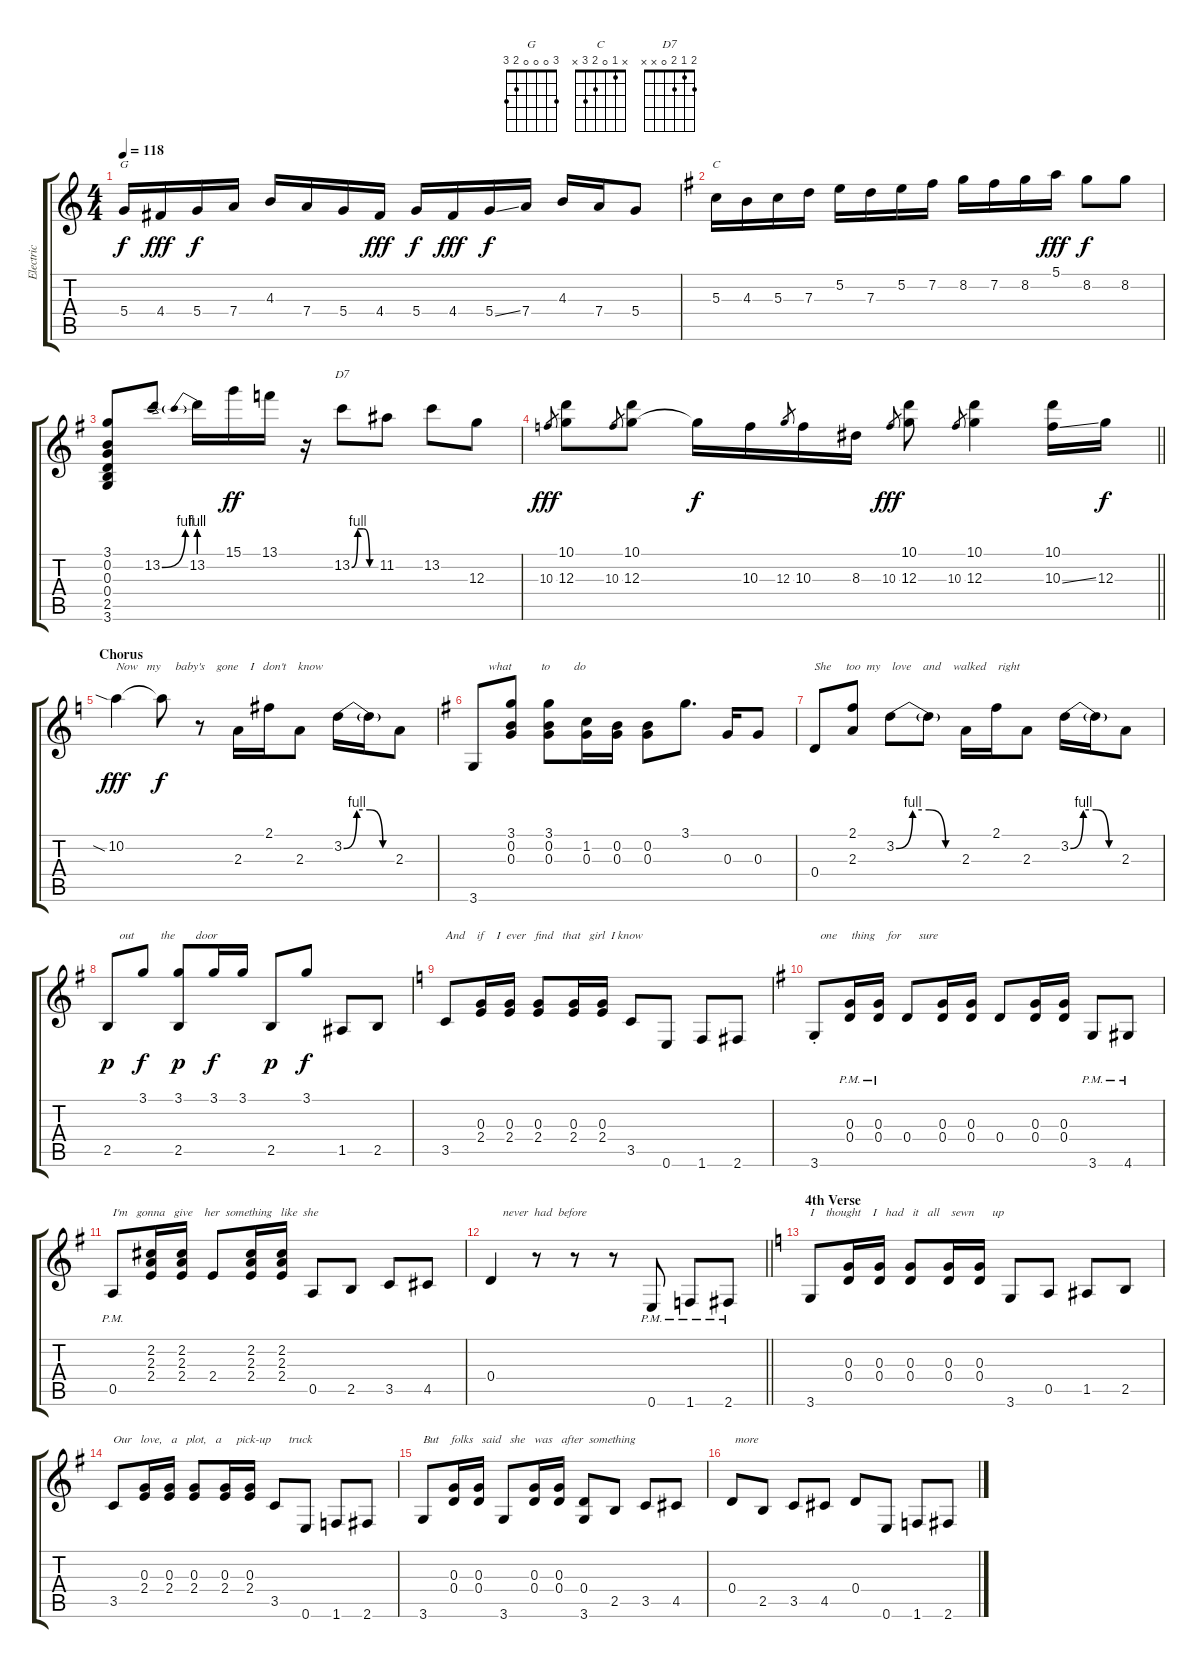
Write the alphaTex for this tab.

\track ("Electric" "Electric") {instrument electricguitarclean}
\staff {score tabs}
\tuning (E4 B3 G3 D3 A2 E2) {hide}
\chord ("G" 3 0 0 0 2 3)
\chord ("C" x 1 0 2 3 x)
\chord ("D7" 2 1 2 0 x x)
\ts (4 4)
\tempo 118
\clef g2
\ks c
5.4.16{ch "G" dy f} 4.4.16{dy fff} 5.4.16{dy f} 7.4.16 4.3.16 7.4.16 5.4.16 4.4.16{dy fff} 5.4.16{dy f} 4.4.16{dy fff} 5.4{ss}.16{dy f} 7.4.16 4.3.16 7.4.16 5.4.8 |
\ks g
5.3.16{ch "C"} 4.3.16 5.3.16 7.3.16 5.2.16 7.3.16 5.2.16 7.2.16 8.2.16 7.2.16 8.2.16 5.1.16{dy fff} 8.2.8{dy f} 8.2.8 |
(3.1 0.2 0.3 0.4 2.5 3.6).8 13.2{be (bend 0 0 60 4)}.8 13.2{be (prebend 0 4 60 4)}.16 15.1.16{dy ff} 13.1.16 r.16 13.2{be (custom 0 0 15 4 30 4 45 0 60 0)}.8{ch "D7"} 11.2.8 13.2.8 12.3.8 |
\barLineRight lightlight
10.3.8{gr dy fff} (10.1 12.3).8 10.3.8{gr} (10.1 12.3).8 12.3{t}.16{dy f} 10.3.16 12.3.8{gr} 10.3.16 8.3.16 10.3.8{gr dy fff} (10.1 12.3).8 10.3.8{gr} (10.1 12.3).4 (10.1 10.3{ss}).16 12.3.16{dy f} |
\section ("" "Chorus")
\ks c
10.2{sia}.4{txt "Now   my     baby's    gone    I   don't    know  " dy fff} 10.2{t}.8{dy f} r.8 2.3.16 2.1.16 2.3.8 3.2{be (custom 0 0 15 4 30 4 45 0 60 0)}.16 3.2{t}.16 2.3.8 |
\ks g
3.6.8{txt "     what          to        do"} (3.1 0.2 0.3).8 (3.1 0.2 0.3).8 (1.2 0.3).16 (0.2 0.3).16 (0.2 0.3).8 3.1.8{d} 0.3.16 0.3.8 |
0.4.8{txt "She     too  my    love    and    walked    right "} (2.1 2.3).8 3.2{be (custom 0 0 15 4 30 4 45 0 60 0)}.8 3.2{t}.8 2.3.16 2.1.16 2.3.8 3.2{be (custom 0 0 15 4 30 4 45 0 60 0)}.16 3.2{t}.16 2.3.8 |
2.5.8{txt "    out         the       door" dy p} 3.1.8{dy f} (3.1 2.5).8{dy p} 3.1.16{dy f} 3.1.16 2.5.8{dy p} 3.1.8{dy f} 1.5.8 2.5.8 |
\ks c
3.5.8{txt "And    if    I  ever   find   that   girl  I know "} (0.3 2.4).16 (0.3 2.4).16 (0.3 2.4).8 (0.3 2.4).16 (0.3 2.4).16 3.5.8 0.6.8 1.6.8 2.6.8 |
\ks g
3.6{st}.8{txt "  one     thing    for      sure"} (0.3{pm} 0.4{pm}).16 (0.3{pm} 0.4{pm}).16 0.4.8 (0.3 0.4).16 (0.3 0.4).16 0.4.8 (0.3 0.4).16 (0.3 0.4).16 3.6{pm}.8 4.6{pm}.8 |
0.5{pm}.8{txt "I'm   gonna   give    her  something   like  she "} (2.2 2.3 2.4).16 (2.2 2.3 2.4).16 2.4.8 (2.2 2.3 2.4).16 (2.2 2.3 2.4).16 0.5.8 2.5.8 3.5.8 4.5.8 |
\barLineRight lightlight
0.4.4{txt "    never  had  before "} r.8 r.8 r.8 0.6{pm}.8 1.6{pm}.8 2.6{pm}.8 |
\section ("" "4th Verse")
\ks c
3.6.8{txt "I    thought    I   had   it   all    sewn      up"} (0.3 0.4).16 (0.3 0.4).16 (0.3 0.4).8 (0.3 0.4).16 (0.3 0.4).16 3.6.8 0.5.8 1.5.8 2.5.8 |
\ks g
3.5.8{txt "Our   love,   a   plot,   a     pick-up      truck"} (0.3 2.4).16 (0.3 2.4).16 (0.3 2.4).8 (0.3 2.4).16 (0.3 2.4).16 3.5.8 0.6.8 1.6.8 2.6.8 |
3.6.8{txt "But    folks   said   she   was   after  something"} (0.3 0.4).16 (0.3 0.4).16 3.6.8 (0.3 0.4).16 (0.3 0.4).16 (0.4 3.6).8 2.5.8 3.5.8 4.5.8 |
0.4.8{txt " more"} 2.5.8 3.5.8 4.5.8 0.4.8 0.6.8 1.6.8 2.6.8
